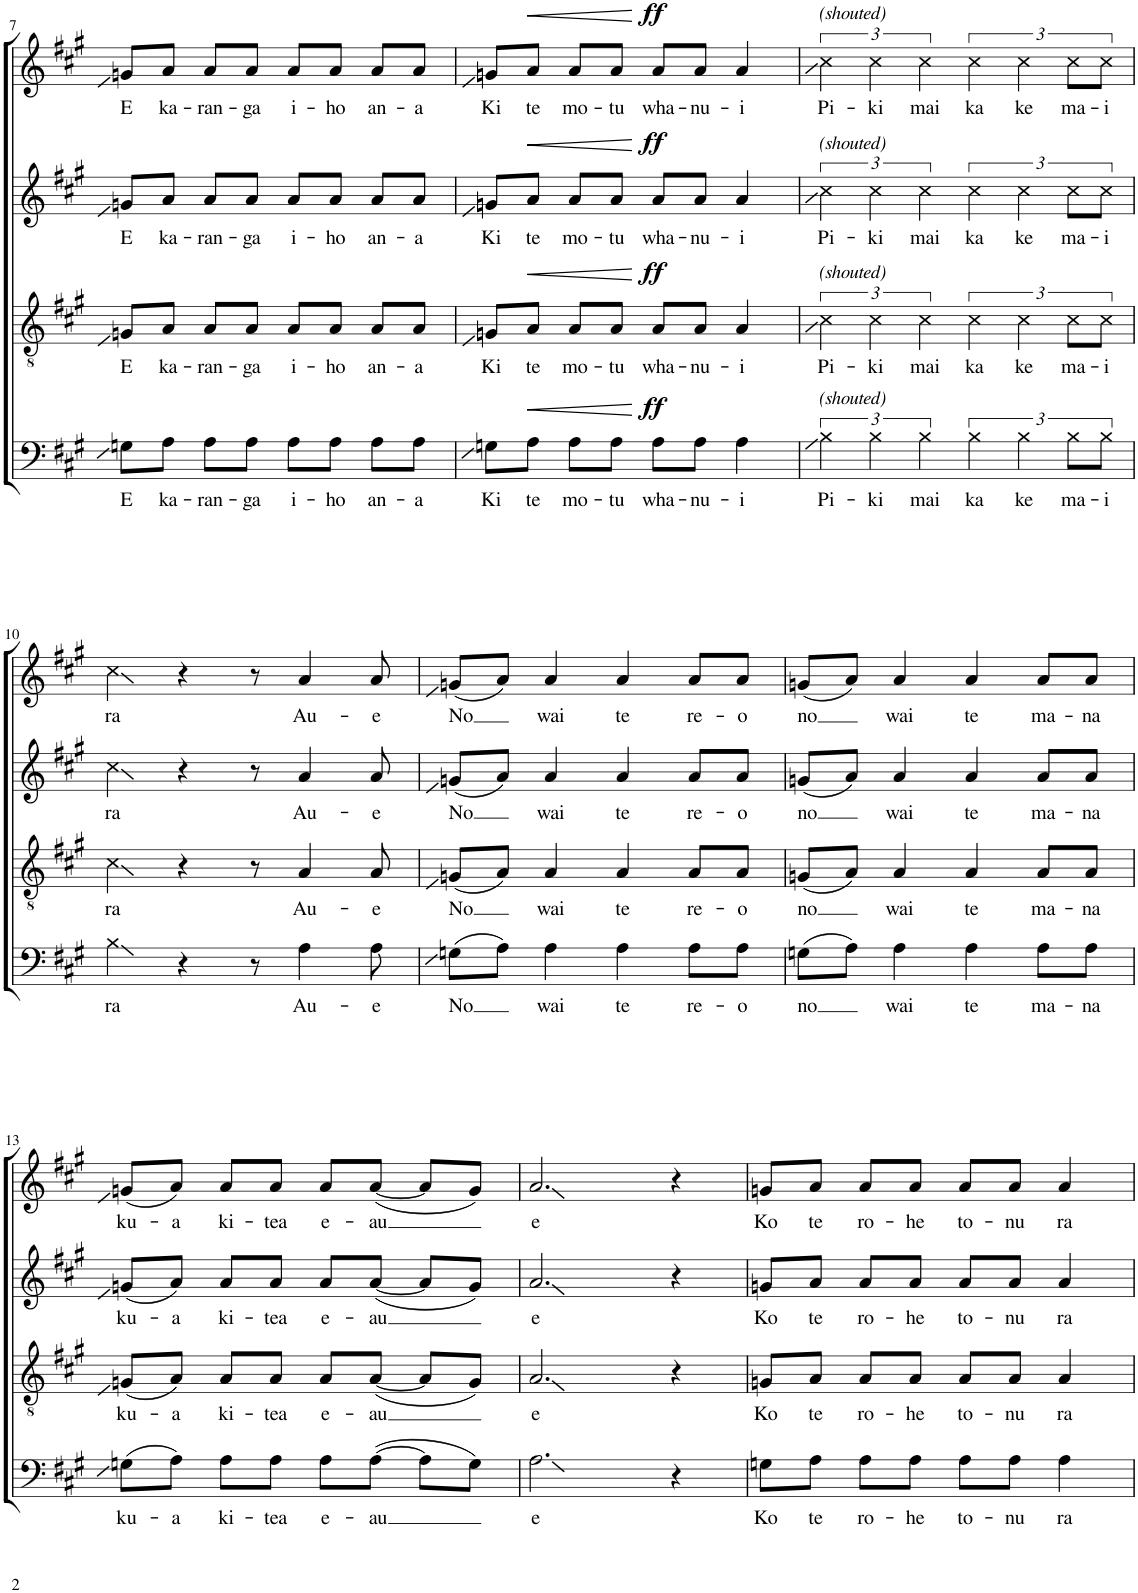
**kern	**text	**dynam	**kern	**text	**dynam	**kern	**text	**dynam	**kern	**text	**dynam
*part4	*part4	*part4	*part3	*part3	*part3	*part2	*part2	*part2	*part1	*part1	*part1
*staff4	*staff4	*staff4	*staff3	*staff3	*staff3	*staff2	*staff2	*staff2	*staff1	*staff1	*staff1
*I"B	*	*	*I"T	*	*	*I"A	*	*	*I"S	*	*
!!LO:PB:g=z
*clefF4	*	*	*clefGv2	*	*	*clefG2	*	*	*clefG2	*	*
*k[f#c#g#]	*	*	*k[f#c#g#]	*	*	*k[f#c#g#]	*	*	*k[f#c#g#]	*	*
*M4/4	*	*	*M4/4	*	*	*M4/4	*	*	*M4/4	*	*
=7	=7	=7	=7	=7	=7	=7	=7	=7	=7	=7	=7
!	!LO:LY:b	!	!	!LO:LY:b	!	!	!LO:LY:b	!	!	!LO:LY:b	!
8Gn\L	E	.	8Gn/L	E	.	8gn/L	E	.	8gn/L	E	.
!	!LO:LY:b	!	!	!LO:LY:b	!	!	!LO:LY:b	!	!	!LO:LY:b	!
8A\J	ka-	.	8A/J	ka-	.	8a/J	ka-	.	8a/J	ka-	.
!	!LO:LY:b	!	!	!LO:LY:b	!	!	!LO:LY:b	!	!	!LO:LY:b	!
8A\L	-ran-	.	8A/L	-ran-	.	8a/L	-ran-	.	8a/L	-ran-	.
!	!LO:LY:b	!	!	!LO:LY:b	!	!	!LO:LY:b	!	!	!LO:LY:b	!
8A\J	-ga	.	8A/J	-ga	.	8a/J	-ga	.	8a/J	-ga	.
!	!LO:LY:b	!	!	!LO:LY:b	!	!	!LO:LY:b	!	!	!LO:LY:b	!
8A\L	i-	.	8A/L	i-	.	8a/L	i-	.	8a/L	i-	.
!	!LO:LY:b	!	!	!LO:LY:b	!	!	!LO:LY:b	!	!	!LO:LY:b	!
8A\J	-ho	.	8A/J	-ho	.	8a/J	-ho	.	8a/J	-ho	.
!	!LO:LY:b	!	!	!LO:LY:b	!	!	!LO:LY:b	!	!	!LO:LY:b	!
8A\L	an-	.	8A/L	an-	.	8a/L	an-	.	8a/L	an-	.
!	!LO:LY:b	!	!	!LO:LY:b	!	!	!LO:LY:b	!	!	!LO:LY:b	!
8A\J	-a	.	8A/J	-a	.	8a/J	-a	.	8a/J	-a	.
=8	=8	=8	=8	=8	=8	=8	=8	=8	=8	=8	=8
!	!LO:LY:b	!	!	!LO:LY:b	!	!	!LO:LY:b	!	!	!LO:LY:b	!
8Gn\L	Ki	.	8Gn/L	Ki	.	8gn/L	Ki	.	8gn/L	Ki	.
!	!LO:LY:b	!LO:HP:b	!	!LO:LY:b	!LO:HP:b	!	!LO:LY:b	!LO:HP:b	!	!LO:LY:b	!LO:HP:b
8A\J	te	<	8A/J	te	<	8a/J	te	<	8a/J	te	<
!	!LO:LY:b	!	!	!LO:LY:b	!	!	!LO:LY:b	!	!	!LO:LY:b	!
8A\L	mo-	.	8A/L	mo-	.	8a/L	mo-	.	8a/L	mo-	.
!	!LO:LY:b	!	!	!LO:LY:b	!	!	!LO:LY:b	!	!	!LO:LY:b	!
8A\J	-tu	.	8A/J	-tu	.	8a/J	-tu	.	8a/J	-tu	.
!	!LO:LY:b	!LO:DY:n=1:a	!	!LO:LY:b	!LO:DY:n=1:a	!	!LO:LY:b	!LO:DY:n=1:a	!	!LO:LY:b	!LO:DY:n=1:a
8A\L	wha-	[ ff	8A/L	wha-	[ ff	8a/L	wha-	[ ff	8a/L	wha-	[ ff
!	!LO:LY:b	!	!	!LO:LY:b	!	!	!LO:LY:b	!	!	!LO:LY:b	!
8A\J	-nu-	.	8A/J	-nu-	.	8a/J	-nu-	.	8a/J	-nu-	.
!	!LO:LY:b	!	!	!LO:LY:b	!	!	!LO:LY:b	!	!	!LO:LY:b	!
4A\	-i	.	4A/	-i	.	4a/	-i	.	4a/	-i	.
=9	=9	=9	=9	=9	=9	=9	=9	=9	=9	=9	=9
!	!	!	!	!	!	!	!	!	!LO:TX:a:i:t=(shouted)	!	!
!	!	!	!	!	!	!LO:TX:a:i:t=(shouted)	!	!	!	!	!
!	!	!	!LO:TX:a:i:t=(shouted)	!	!	!	!	!	!	!	!
!LO:TX:a:i:t=(shouted)	!	!	!	!	!	!	!	!	!	!	!
!	!LO:LY:b	!	!	!LO:LY:b	!	!	!LO:LY:b	!	!	!LO:LY:b	!
6B\	Pi-	.	6c#\	Pi-	.	6cc#\	Pi-	.	6cc#\	Pi-	.
!	!LO:LY:b	!	!	!LO:LY:b	!	!	!LO:LY:b	!	!	!LO:LY:b	!
6B\	-ki	.	6c#\	-ki	.	6cc#\	-ki	.	6cc#\	-ki	.
!	!LO:LY:b	!	!	!LO:LY:b	!	!	!LO:LY:b	!	!	!LO:LY:b	!
6B\	mai	.	6c#\	mai	.	6cc#\	mai	.	6cc#\	mai	.
!	!LO:LY:b	!	!	!LO:LY:b	!	!	!LO:LY:b	!	!	!LO:LY:b	!
6B\	ka	.	6c#\	ka	.	6cc#\	ka	.	6cc#\	ka	.
!	!LO:LY:b	!	!	!LO:LY:b	!	!	!LO:LY:b	!	!	!LO:LY:b	!
6B\	ke	.	6c#\	ke	.	6cc#\	ke	.	6cc#\	ke	.
!	!LO:LY:b	!	!	!LO:LY:b	!	!	!LO:LY:b	!	!	!LO:LY:b	!
12B\L	ma-	.	12c#\L	ma-	.	12cc#\L	ma-	.	12cc#\L	ma-	.
!	!LO:LY:b	!	!	!LO:LY:b	!	!	!LO:LY:b	!	!	!LO:LY:b	!
12B\J	-i	.	12c#\J	-i	.	12cc#\J	-i	.	12cc#\J	-i	.
!!LO:LB:g=z
=10	=10	=10	=10	=10	=10	=10	=10	=10	=10	=10	=10
!	!LO:LY:b	!	!	!LO:LY:b	!	!	!LO:LY:b	!	!	!LO:LY:b	!
4B\	ra	.	4c#\	ra	.	4cc#\	ra	.	4cc#\	ra	.
4r	.	.	4r	.	.	4r	.	.	4r	.	.
8r	.	.	8r	.	.	8r	.	.	8r	.	.
!	!LO:LY:b	!	!	!LO:LY:b	!	!	!LO:LY:b	!	!	!LO:LY:b	!
4A\	Au-	.	4A/	Au-	.	4a/	Au-	.	4a/	Au-	.
!	!LO:LY:b	!	!	!LO:LY:b	!	!	!LO:LY:b	!	!	!LO:LY:b	!
8A\	-e	.	8A/	-e	.	8a/	-e	.	8a/	-e	.
=11	=11	=11	=11	=11	=11	=11	=11	=11	=11	=11	=11
!	!LO:LY:b	!	!	!LO:LY:b	!	!	!LO:LY:b	!	!	!LO:LY:b	!
(8Gn\L	No	.	(8Gn/L	No	.	(8gn/L	No	.	(8gn/L	No	.
8A\J)	.	.	8A/J)	.	.	8a/J)	.	.	8a/J)	.	.
!	!LO:LY:b	!	!	!LO:LY:b	!	!	!LO:LY:b	!	!	!LO:LY:b	!
4A\	wai	.	4A/	wai	.	4a/	wai	.	4a/	wai	.
!	!LO:LY:b	!	!	!LO:LY:b	!	!	!LO:LY:b	!	!	!LO:LY:b	!
4A\	te	.	4A/	te	.	4a/	te	.	4a/	te	.
!	!LO:LY:b	!	!	!LO:LY:b	!	!	!LO:LY:b	!	!	!LO:LY:b	!
8A\L	re-	.	8A/L	re-	.	8a/L	re-	.	8a/L	re-	.
!	!LO:LY:b	!	!	!LO:LY:b	!	!	!LO:LY:b	!	!	!LO:LY:b	!
8A\J	-o	.	8A/J	-o	.	8a/J	-o	.	8a/J	-o	.
=12	=12	=12	=12	=12	=12	=12	=12	=12	=12	=12	=12
!	!LO:LY:b	!	!	!LO:LY:b	!	!	!LO:LY:b	!	!	!LO:LY:b	!
(8Gn\L	no	.	(8Gn/L	no	.	(8gn/L	no	.	(8gn/L	no	.
8A\J)	.	.	8A/J)	.	.	8a/J)	.	.	8a/J)	.	.
!	!LO:LY:b	!	!	!LO:LY:b	!	!	!LO:LY:b	!	!	!LO:LY:b	!
4A\	wai	.	4A/	wai	.	4a/	wai	.	4a/	wai	.
!	!LO:LY:b	!	!	!LO:LY:b	!	!	!LO:LY:b	!	!	!LO:LY:b	!
4A\	te	.	4A/	te	.	4a/	te	.	4a/	te	.
!	!LO:LY:b	!	!	!LO:LY:b	!	!	!LO:LY:b	!	!	!LO:LY:b	!
8A\L	ma-	.	8A/L	ma-	.	8a/L	ma-	.	8a/L	ma-	.
!	!LO:LY:b	!	!	!LO:LY:b	!	!	!LO:LY:b	!	!	!LO:LY:b	!
8A\J	-na	.	8A/J	-na	.	8a/J	-na	.	8a/J	-na	.
!!LO:LB:g=z
=13	=13	=13	=13	=13	=13	=13	=13	=13	=13	=13	=13
!	!LO:LY:b	!	!	!LO:LY:b	!	!	!LO:LY:b	!	!	!LO:LY:b	!
(8Gn\L	ku-	.	(8Gn/L	ku-	.	(8gn/L	ku-	.	(8gn/L	ku-	.
!	!LO:LY:b	!	!	!LO:LY:b	!	!	!LO:LY:b	!	!	!LO:LY:b	!
8A\J)	-a	.	8A/J)	-a	.	8a/J)	-a	.	8a/J)	-a	.
!	!LO:LY:b	!	!	!LO:LY:b	!	!	!LO:LY:b	!	!	!LO:LY:b	!
8A\L	ki-	.	8A/L	ki-	.	8a/L	ki-	.	8a/L	ki-	.
!	!LO:LY:b	!	!	!LO:LY:b	!	!	!LO:LY:b	!	!	!LO:LY:b	!
8A\J	-tea	.	8A/J	-tea	.	8a/J	-tea	.	8a/J	-tea	.
!	!LO:LY:b	!	!	!LO:LY:b	!	!	!LO:LY:b	!	!	!LO:LY:b	!
8A\L	e-	.	8A/L	e-	.	8a/L	e-	.	8a/L	e-	.
!	!LO:LY:b	!	!	!LO:LY:b	!	!	!LO:LY:b	!	!	!LO:LY:b	!
([8A\J	-au	.	([8A/J	-au	.	([8a/J	-au	.	([8a/J	-au	.
8A\L]	.	.	8A/L]	.	.	8a/L]	.	.	8a/L]	.	.
8G\J)	.	.	8G/J)	.	.	8g/J)	.	.	8g/J)	.	.
=14	=14	=14	=14	=14	=14	=14	=14	=14	=14	=14	=14
!	!LO:LY:b	!	!	!LO:LY:b	!	!	!LO:LY:b	!	!	!LO:LY:b	!
2.A\	e	.	2.A/	e	.	2.a/	e	.	2.a/	e	.
4r	.	.	4r	.	.	4r	.	.	4r	.	.
=15	=15	=15	=15	=15	=15	=15	=15	=15	=15	=15	=15
!	!LO:LY:b	!	!	!LO:LY:b	!	!	!LO:LY:b	!	!	!LO:LY:b	!
8Gn\L	Ko	.	8Gn/L	Ko	.	8gn/L	Ko	.	8gn/L	Ko	.
!	!LO:LY:b	!	!	!LO:LY:b	!	!	!LO:LY:b	!	!	!LO:LY:b	!
8A\J	te	.	8A/J	te	.	8a/J	te	.	8a/J	te	.
!	!LO:LY:b	!	!	!LO:LY:b	!	!	!LO:LY:b	!	!	!LO:LY:b	!
8A\L	ro-	.	8A/L	ro-	.	8a/L	ro-	.	8a/L	ro-	.
!	!LO:LY:b	!	!	!LO:LY:b	!	!	!LO:LY:b	!	!	!LO:LY:b	!
8A\J	-he	.	8A/J	-he	.	8a/J	-he	.	8a/J	-he	.
!	!LO:LY:b	!	!	!LO:LY:b	!	!	!LO:LY:b	!	!	!LO:LY:b	!
8A\L	to-	.	8A/L	to-	.	8a/L	to-	.	8a/L	to-	.
!	!LO:LY:b	!	!	!LO:LY:b	!	!	!LO:LY:b	!	!	!LO:LY:b	!
8A\J	-nu	.	8A/J	-nu	.	8a/J	-nu	.	8a/J	-nu	.
!	!LO:LY:b	!	!	!LO:LY:b	!	!	!LO:LY:b	!	!	!LO:LY:b	!
4A\	ra	.	4A/	ra	.	4a/	ra	.	4a/	ra	.
=	=	=	=	=	=	=	=	=	=	=	=
*-	*-	*-	*-	*-	*-	*-	*-	*-	*-	*-	*-
